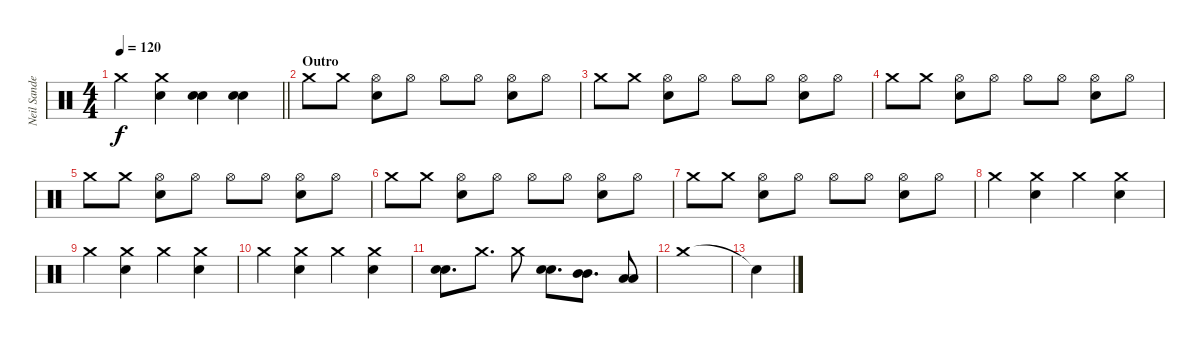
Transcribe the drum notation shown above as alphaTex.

\track ("Neil Sanderson (Drums)" "Neil Sande") {instrument percussion}
\staff {score}
\articulation defaults
\ts (4 4)
\tempo 120
\clef neutral
\barLineRight lightlight
\ks c "Crash medium (hit)".4{dy f}
("Crash medium (hit)" "Electric Snare (hit)").4 ("Electric Snare (hit)" "Electric Snare (hit)").4 ("Electric Snare (hit)" "Electric Snare (hit)").4 |
\section ("" "Outro")
"Crash medium (hit)".8 "Crash medium (hit)".8 ("Hi-Hat (open)" "Electric Snare (hit)").8 "Hi-Hat (open)".8 "Hi-Hat (open)".8 "Hi-Hat (open)".8 ("Hi-Hat (open)" "Electric Snare (hit)").8 "Hi-Hat (open)".8 |
"Crash medium (hit)".8 "Crash medium (hit)".8 ("Hi-Hat (open)" "Electric Snare (hit)").8 "Hi-Hat (open)".8 "Hi-Hat (open)".8 "Hi-Hat (open)".8 ("Hi-Hat (open)" "Electric Snare (hit)").8 "Hi-Hat (open)".8 |
"Crash medium (hit)".8 "Crash medium (hit)".8 ("Hi-Hat (open)" "Electric Snare (hit)").8 "Hi-Hat (open)".8 "Hi-Hat (open)".8 "Hi-Hat (open)".8 ("Hi-Hat (open)" "Electric Snare (hit)").8 "Hi-Hat (open)".8 |
"Crash medium (hit)".8 "Crash medium (hit)".8 ("Hi-Hat (open)" "Electric Snare (hit)").8 "Hi-Hat (open)".8 "Hi-Hat (open)".8 "Hi-Hat (open)".8 ("Hi-Hat (open)" "Electric Snare (hit)").8 "Hi-Hat (open)".8 |
"Crash medium (hit)".8 "Crash medium (hit)".8 ("Hi-Hat (open)" "Electric Snare (hit)").8 "Hi-Hat (open)".8 "Hi-Hat (open)".8 "Hi-Hat (open)".8 ("Hi-Hat (open)" "Electric Snare (hit)").8 "Hi-Hat (open)".8 |
"Crash medium (hit)".8 "Crash medium (hit)".8 ("Hi-Hat (open)" "Electric Snare (hit)").8 "Hi-Hat (open)".8 "Hi-Hat (open)".8 "Hi-Hat (open)".8 ("Hi-Hat (open)" "Electric Snare (hit)").8 "Hi-Hat (open)".8 |
"Crash medium (hit)".4 ("Crash medium (hit)" "Electric Snare (hit)").4 "Crash medium (hit)".4 ("Crash medium (hit)" "Electric Snare (hit)").4 |
"Crash medium (hit)".4 ("Crash medium (hit)" "Electric Snare (hit)").4 "Crash medium (hit)".4 ("Crash medium (hit)" "Electric Snare (hit)").4 |
"Crash medium (hit)".4 ("Crash medium (hit)" "Electric Snare (hit)").4 "Crash medium (hit)".4 ("Crash medium (hit)" "Electric Snare (hit)").4 |
("Electric Snare (hit)" "Electric Snare (hit)").8{d} "Crash medium (hit)".8{d} "Crash medium (hit)".8 ("Electric Snare (hit)" "Electric Snare (hit)").8{d} ("Mid Tom (hit)" "Mid Tom (hit)").8{d} ("Low Tom (hit)" "Low Tom (hit)").8 |
"Crash medium (hit)".1 |
"Snare (hit)"{t}.4
